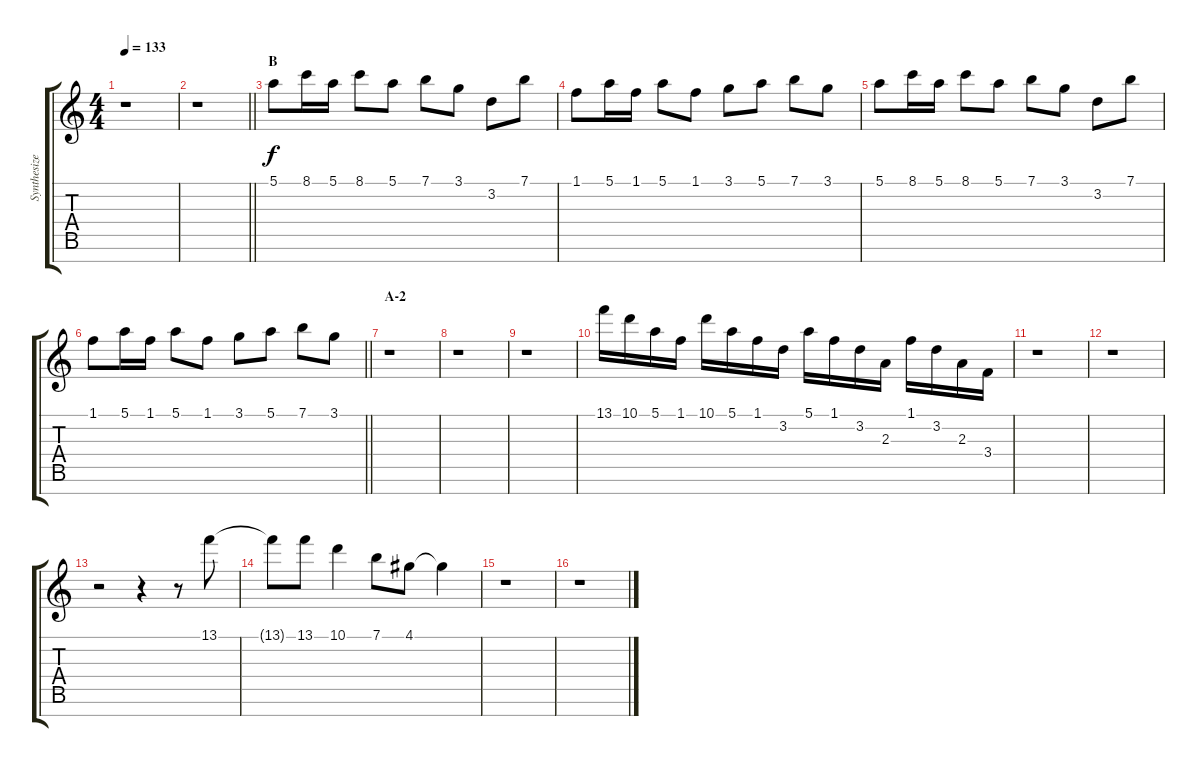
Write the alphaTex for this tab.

\track ("Synthesizer III" "Synthesize") {instrument lead1square}
\staff {score tabs}
\tuning (E5 B4 G4 D4 A3 E3 B2) {hide}
\ts (4 4)
\tempo 133
\clef g2
\ks c
r.1{dy f} |
\barLineRight lightlight
r.1 |
\section ("" "B")
5.1.8 8.1.16 5.1.16 8.1.8 5.1.8 7.1.8 3.1.8 3.2.8 7.1.8 |
1.1.8 5.1.16 1.1.16 5.1.8 1.1.8 3.1.8 5.1.8 7.1.8 3.1.8 |
5.1.8 8.1.16 5.1.16 8.1.8 5.1.8 7.1.8 3.1.8 3.2.8 7.1.8 |
\barLineRight lightlight
1.1.8 5.1.16 1.1.16 5.1.8 1.1.8 3.1.8 5.1.8 7.1.8 3.1.8 |
\section ("" "A-2")
r.1 |
r.1 |
r.1 |
13.1.16 10.1.16 5.1.16 1.1.16 10.1.16 5.1.16 1.1.16 3.2.16 5.1.16 1.1.16 3.2.16 2.3.16 1.1.16 3.2.16 2.3.16 3.4.16 |
r.1 |
r.1 |
r.2 r.4 r.8 13.1.8 |
13.1{t}.8 13.1.8 10.1.4 7.1.8 4.1.8 4.1{t}.4 |
r.1 |
r.1
